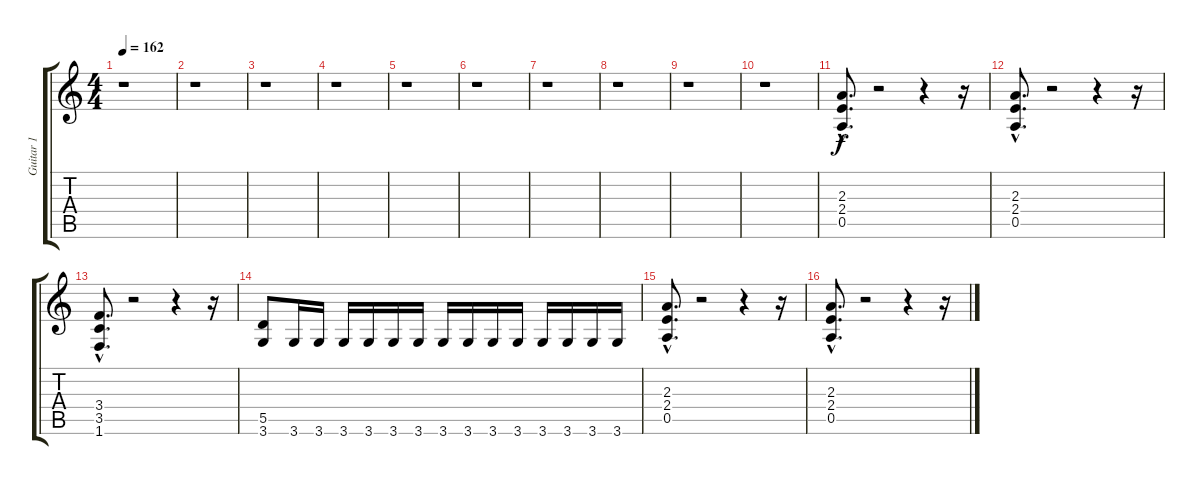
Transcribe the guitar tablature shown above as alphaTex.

\track ("Guitar 1" "Guitar 1") {instrument overdrivenguitar}
\staff {score tabs}
\tuning (E4 B3 G3 D3 A2 E2) {hide}
\ts (4 4)
\tempo 162
\clef g2
\ks c
r.1{dy f} |
r.1 |
r.1 |
r.1 |
r.1 |
r.1 |
r.1 |
r.1 |
r.1 |
r.1 |
\section ("" "")
(2.3{hac} 2.4{hac} 0.5{hac}).8{d} r.2 r.4 r.16 |
(2.3{hac} 2.4{hac} 0.5{hac}).8{d} r.2 r.4 r.16 |
(3.4{hac} 3.5{hac} 1.6{hac}).8{d} r.2 r.4 r.16 |
(5.5 3.6).8 3.6.16 3.6.16 3.6.16 3.6.16 3.6.16 3.6.16 3.6.16 3.6.16 3.6.16 3.6.16 3.6.16 3.6.16 3.6.16 3.6.16 |
\section ("" "")
(2.3{hac} 2.4{hac} 0.5{hac}).8{d} r.2 r.4 r.16 |
(2.3{hac} 2.4{hac} 0.5{hac}).8{d} r.2 r.4 r.16
